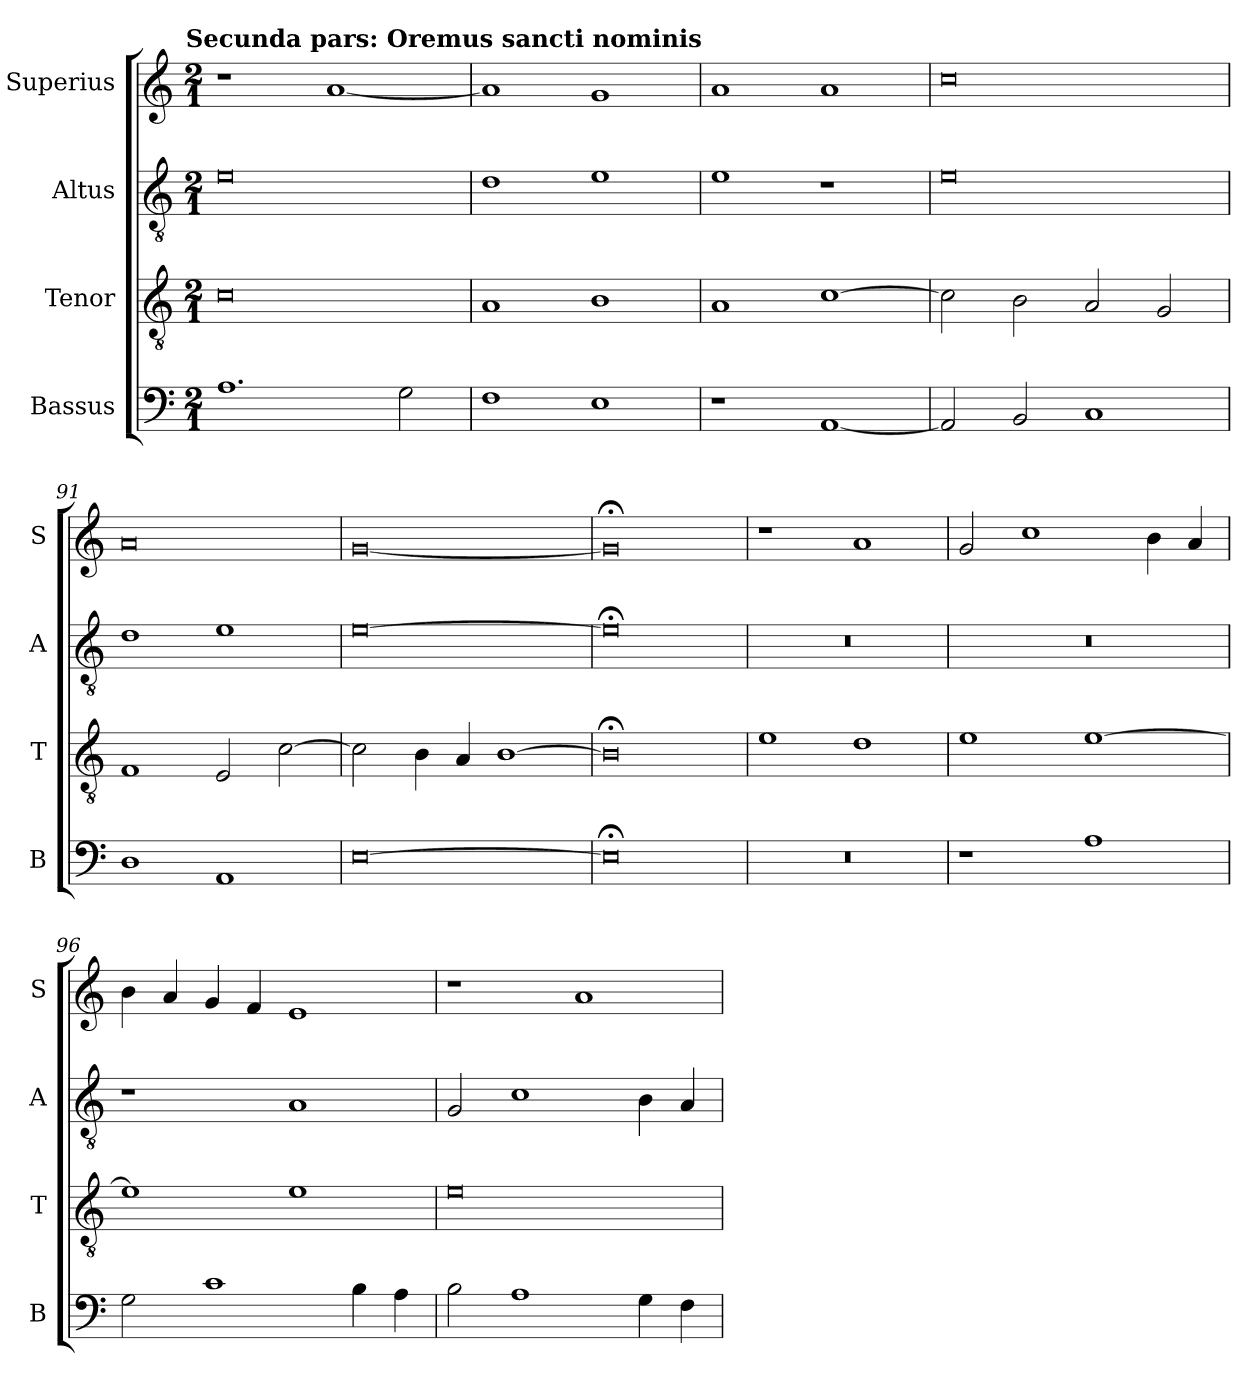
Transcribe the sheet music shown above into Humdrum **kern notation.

**kern	**kern	**kern	**kern
*part4	*part3	*part2	*part1
*staff4	*staff3	*staff2	*staff1
*I"Bassus	*I"Tenor	*I"Altus	*I"Superius
*I'B	*I'T	*I'A	*I'S
*clefF4	*clefGv2	*clefGv2	*clefG2
*k[]	*k[]	*k[]	*k[]
*C:	*C:	*C:	*C:
!!LO:TX:omd:t=Secunda pars&colon; Oremus sancti nominis
*M2/1	*M2/1	*M2/1	*M2/1
=	=	=	=
1.A	0c	0e	1r
.	.	.	[1a
2G	.	.	.
=88	=88	=88	=88
1F	1A	1d	1a]
1E	1B	1e	1g
=89	=89	=89	=89
1r	1A	1e	1a
[1AA	[1c	1r	1a
=90	=90	=90	=90
2AA]	2c]	0e	0cc
2BB	2B	.	.
1C	2A	.	.
.	2G	.	.
=91	=91	=91	=91
1D	1F	1d	0a
1AA	2E	1e	.
.	[2c	.	.
=92	=92	=92	=92
[0E	2c]	[0e	[0g
.	4B	.	.
.	4A	.	.
.	[1B	.	.
=93	=93	=93	=93
0E;<]	0B;<]	0e;<]	0g;<]
=94	=94	=94	=94
0r	1e	0r	1r
.	1d	.	1a
=95	=95	=95	=95
1r	1e	0r	2g
.	.	.	1cc
1A	[1e	.	.
.	.	.	4b
.	.	.	4a
=96	=96	=96	=96
2G	1e]	1r	4b
.	.	.	4a
1c	.	.	4g
.	.	.	4f
.	1e	1A	1e
4B	.	.	.
4A	.	.	.
=97	=97	=97	=97
2B	0e	2G	1r
1A	.	1c	.
.	.	.	1a
4G	.	4B	.
4F	.	4A	.
=	=	=	=
*-	*-	*-	*-
